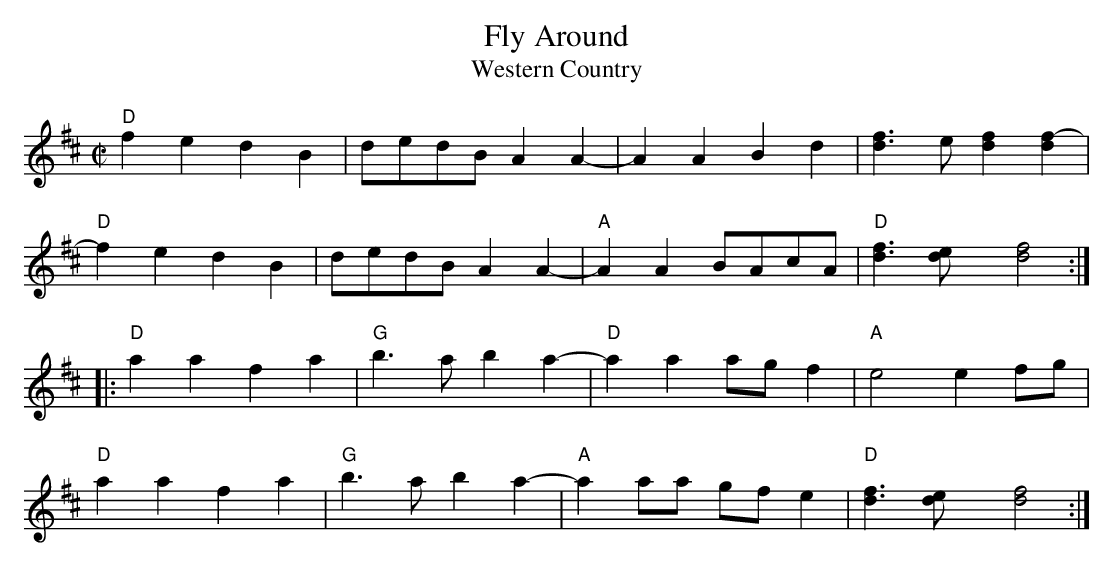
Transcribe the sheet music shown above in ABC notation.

X:1
T:Fly Around
T:Western Country
M:C|
K:D
"D"f2 e2d2B2|dedB A2 A2-|A2A2B2d2|[f2d2]>e2 [f2d2][f2-d2]|
"D"f2 e2 d2 B2|dedB A2 A2-|"A"A2A2BAcA|"D"[f2d2]>[e2d2] x[f4d4]:|
|:"D"a2a2f2a2|"G"b2>a2b2a2-|"D"a2a2agf2|"A"e4e2fg|
"D"a2a2f2a2|"G"b2>a2b2a2-|"A"a2aa gfe2|"D"[f2d2]>[e2d2] x[f4d4]:|
